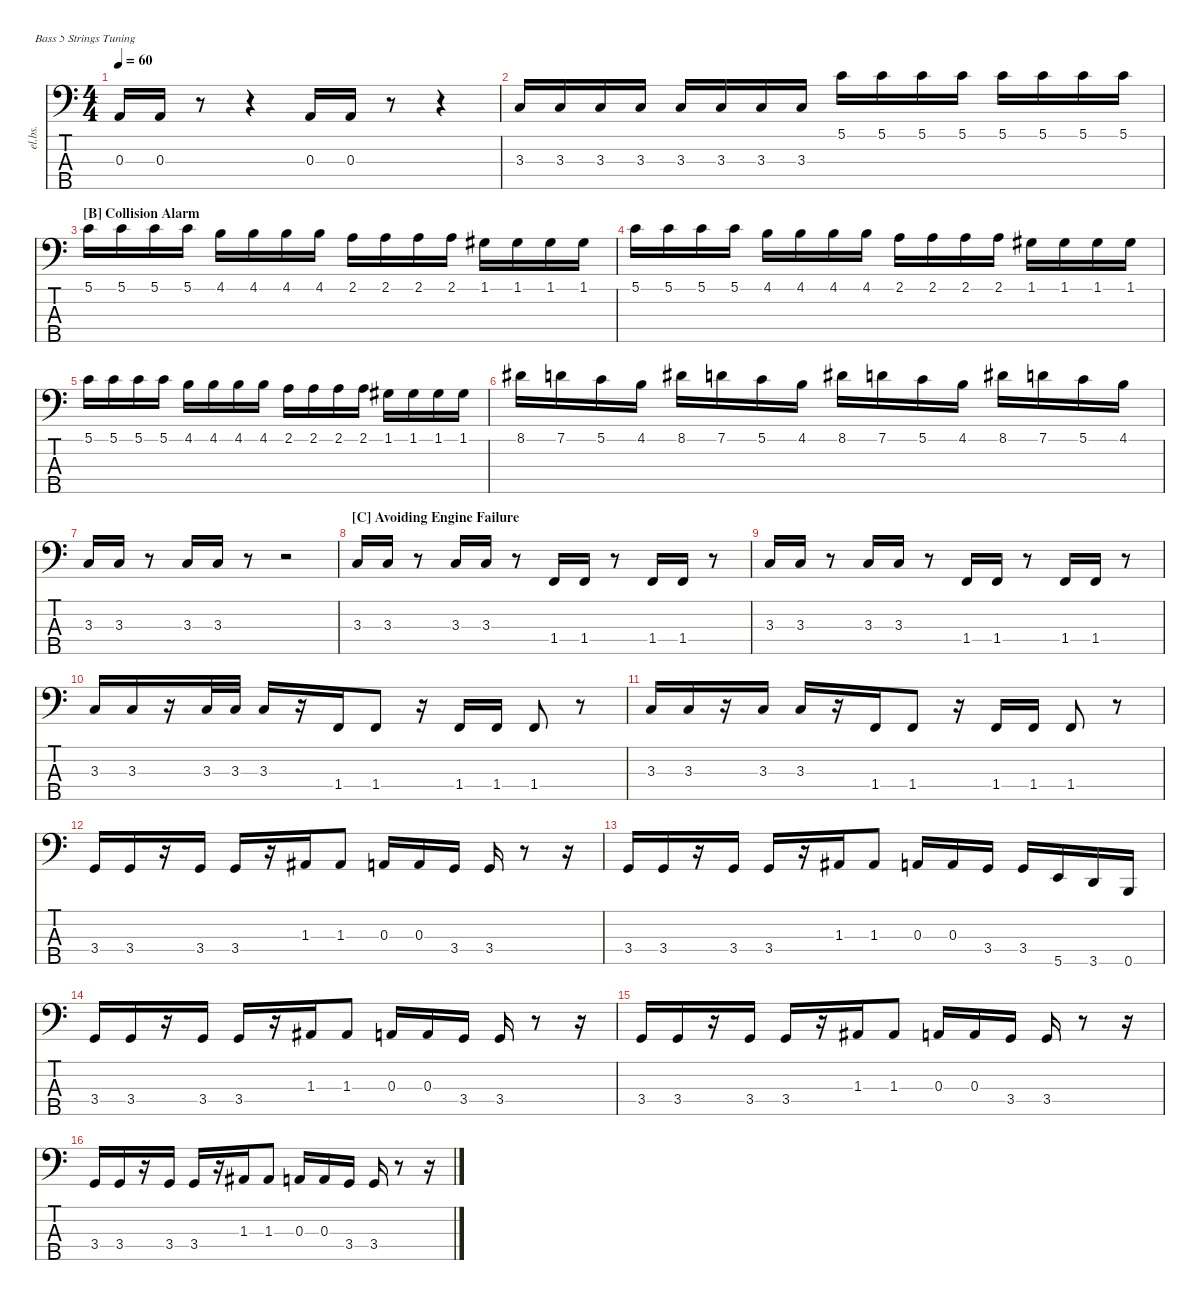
\defaultSystemsLayout 4
\hideDynamics
\bracketExtendMode nobrackets
\otherSystemsTrackNameOrientation horizontal
\track ("Electric Bass" "el.bs.") {instrument electricbasspick}
\staff {score tabs}
\tuning (G2 D2 A1 E1 B0)
\ts (4 4)
\tempo 60
\clef f4
\ks c
0.3.16{dy mf beam Up} 0.3.16{beam Up} r.8{beam Up} r.4{beam Up} 0.3.16{beam Up} 0.3.16{beam Up} r.8{beam Up} r.4{beam Up} |
3.3.16{beam Up} 3.3.16{beam Up} 3.3.16{beam Up} 3.3.16{beam Up} 3.3.16{beam Up} 3.3.16{beam Up} 3.3.16{beam Up} 3.3.16{beam Up} 5.1.16{beam Down} 5.1.16{beam Down} 5.1.16{beam Down} 5.1.16{beam Down} 5.1.16{beam Down} 5.1.16{beam Down} 5.1.16{beam Down} 5.1.16{beam Down} |
\section ("B" "Collision Alarm")
5.1.16{beam Down} 5.1.16{beam Down} 5.1.16{beam Down} 5.1.16{beam Down} 4.1.16{beam Down} 4.1.16{beam Down} 4.1.16{beam Down} 4.1.16{beam Down} 2.1.16{beam Down} 2.1.16{beam Down} 2.1.16{beam Down} 2.1.16{beam Down} 1.1{acc #}.16{beam Down} 1.1{acc #}.16{beam Down} 1.1{acc #}.16{beam Down} 1.1{acc #}.16{beam Down} |
5.1.16{beam Down} 5.1.16{beam Down} 5.1.16{beam Down} 5.1.16{beam Down} 4.1.16{beam Down} 4.1.16{beam Down} 4.1.16{beam Down} 4.1.16{beam Down} 2.1.16{beam Down} 2.1.16{beam Down} 2.1.16{beam Down} 2.1.16{beam Down} 1.1{acc #}.16{beam Down} 1.1{acc #}.16{beam Down} 1.1{acc #}.16{beam Down} 1.1{acc #}.16{beam Down} |
5.1.16{beam Down} 5.1.16{beam Down} 5.1.16{beam Down} 5.1.16{beam Down} 4.1.16{beam Down} 4.1.16{beam Down} 4.1.16{beam Down} 4.1.16{beam Down} 2.1.16{beam Down} 2.1.16{beam Down} 2.1.16{beam Down} 2.1.16{beam Down} 1.1{acc #}.16{beam Down} 1.1{acc #}.16{beam Down} 1.1{acc #}.16{beam Down} 1.1{acc #}.16{beam Down} |
8.1{acc #}.16{beam Down} 7.1.16{beam Down} 5.1.16{beam Down} 4.1.16{beam Down} 8.1{acc #}.16{beam Down} 7.1.16{beam Down} 5.1.16{beam Down} 4.1.16{beam Down} 8.1{acc #}.16{beam Down} 7.1.16{beam Down} 5.1.16{beam Down} 4.1.16{beam Down} 8.1{acc #}.16{beam Down} 7.1.16{beam Down} 5.1.16{beam Down} 4.1.16{beam Down} |
3.3.16{beam Up} 3.3.16{beam Up} r.8{beam Up} 3.3.16{beam Up} 3.3.16{beam Up} r.8{beam Up} r.2{beam Up} |
\section ("C" "Avoiding Engine Failure")
3.3.16{beam Up} 3.3.16{beam Up} r.8{beam Up} 3.3.16{beam Up} 3.3.16{beam Up} r.8{beam Up} 1.4.16{beam Up} 1.4.16{beam Up} r.8{beam Up} 1.4.16{beam Up} 1.4.16{beam Up} r.8{beam Up} |
3.3.16{beam Up} 3.3.16{beam Up} r.8{beam Up} 3.3.16{beam Up} 3.3.16{beam Up} r.8{beam Up} 1.4.16{beam Up} 1.4.16{beam Up} r.8{beam Up} 1.4.16{beam Up} 1.4.16{beam Up} r.8{beam Up} |
3.3.16{beam Up} 3.3.16{beam Up} r.16{beam Up} 3.3.32{beam Up} 3.3.32{beam Up} 3.3.16{beam Up} r.16{beam Up} 1.4.16{beam Up} 1.4.8{beam Up} r.16{beam Up} 1.4.16{beam Up} 1.4.16{beam Up} 1.4.8{beam Up} r.8{beam Up} |
3.3.16{beam Up} 3.3.16{beam Up} r.16{beam Up} 3.3.16{beam Up} 3.3.16{beam Up} r.16{beam Up} 1.4.16{beam Up} 1.4.8{beam Up} r.16{beam Up} 1.4.16{beam Up} 1.4.16{beam Up} 1.4.8{beam Up} r.8{beam Up} |
3.4.16{beam Up} 3.4.16{beam Up} r.16{beam Up} 3.4.16{beam Up} 3.4.16{beam Up} r.16{beam Up} 1.3{acc #}.16{beam Up} 1.3{acc #}.8{beam Up} 0.3.16{beam Up} 0.3.16{beam Up} 3.4.16{beam Up} 3.4.16{beam Up} r.8{beam Up} r.16{beam Up} |
3.4.16{beam Up} 3.4.16{beam Up} r.16{beam Up} 3.4.16{beam Up} 3.4.16{beam Up} r.16{beam Up} 1.3{acc #}.16{beam Up} 1.3{acc #}.8{beam Up} 0.3.16{beam Up} 0.3.16{beam Up} 3.4.16{beam Up} 3.4.16{beam Up} 5.5.16{dy fff beam Up} 3.5.16{beam Up} 0.5.16{beam Up} |
3.4.16{dy mf beam Up} 3.4.16{beam Up} r.16{beam Up} 3.4.16{beam Up} 3.4.16{beam Up} r.16{beam Up} 1.3{acc #}.16{beam Up} 1.3{acc #}.8{beam Up} 0.3.16{beam Up} 0.3.16{beam Up} 3.4.16{beam Up} 3.4.16{beam Up} r.8{beam Up} r.16{beam Up} |
3.4.16{beam Up} 3.4.16{beam Up} r.16{beam Up} 3.4.16{beam Up} 3.4.16{beam Up} r.16{beam Up} 1.3{acc #}.16{beam Up} 1.3{acc #}.8{beam Up} 0.3.16{beam Up} 0.3.16{beam Up} 3.4.16{beam Up} 3.4.16{beam Up} r.8{beam Up} r.16{beam Up} |
3.4.16{beam Up} 3.4.16{beam Up} r.16{beam Up} 3.4.16{beam Up} 3.4.16{beam Up} r.16{beam Up} 1.3{acc #}.16{beam Up} 1.3{acc #}.8{beam Up} 0.3.16{beam Up} 0.3.16{beam Up} 3.4.16{beam Up} 3.4.16{beam Up} r.8{beam Up} r.16{beam Up}
